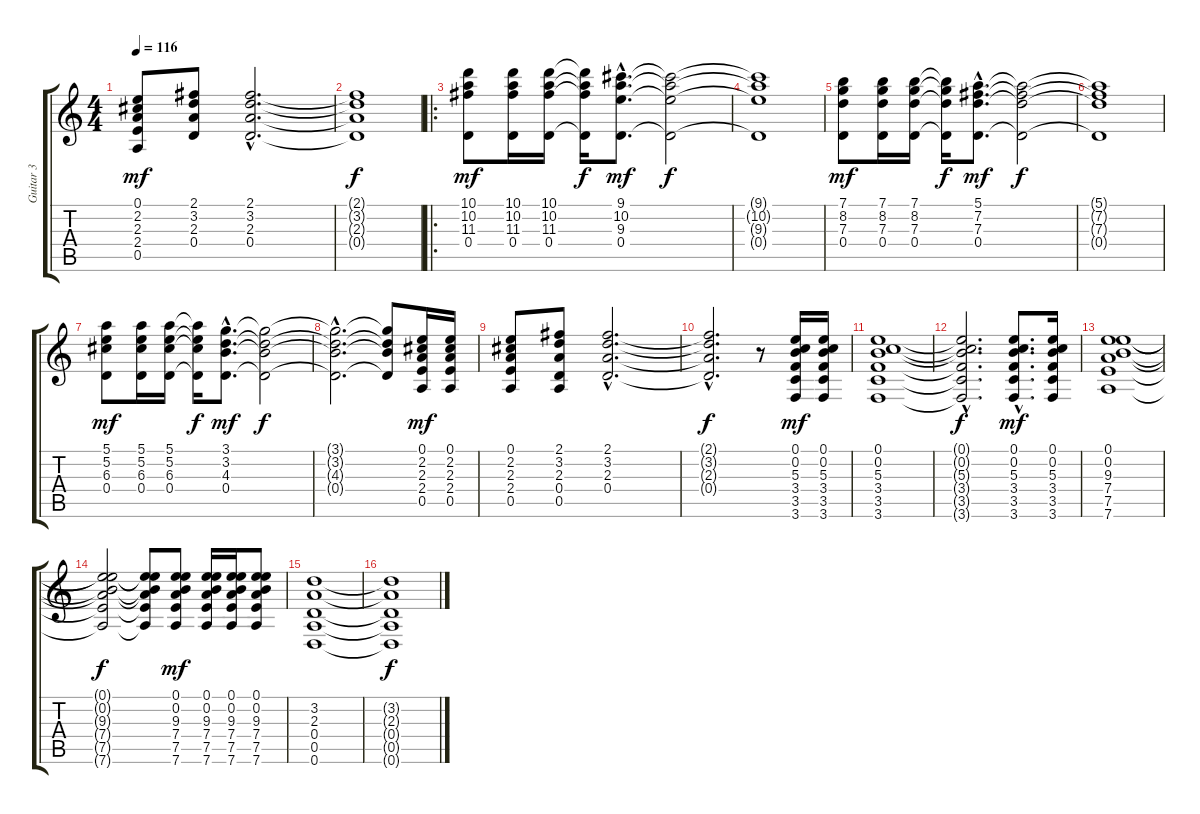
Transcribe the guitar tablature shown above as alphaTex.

\track ("Guitar 3" "Guitar 3") {instrument overdrivenguitar}
\staff {score tabs}
\tuning (E4 B3 G3 D3 A2 D2) {hide}
\ts (4 4)
\tempo 116
\clef g2
\ks c
(0.1 2.2 2.3 2.4 0.5).8{dy mf} (2.1 3.2 2.3 0.4).8 (2.1{hac} 3.2{hac} 2.3{hac} 0.4{hac}).2{d} |
(2.1{t} 3.2{t} 2.3{t} 0.4{t}).1{dy f} |
\ro
(10.1 10.2 11.3 0.4).8{dy mf} (10.1 10.2 11.3 0.4).16 (10.1 10.2 11.3 0.4).16 (10.1{t} 10.2{t} 11.3{t} 0.4{t}).16{dy f} (9.1{hac} 10.2{hac} 9.3{hac} 0.4{hac}).8{d dy mf} (9.1{t} 10.2{t} 9.3{t} 0.4{t}).2{dy f} |
(9.1{t} 10.2{t} 9.3{t} 0.4{t}).1 |
(7.1 8.2 7.3 0.4).8{dy mf} (7.1 8.2 7.3 0.4).16 (7.1 8.2 7.3 0.4).16 (7.1{t} 8.2{t} 7.3{t} 0.4{t}).16{dy f} (5.1{hac} 7.2{hac} 7.3{hac} 0.4{hac}).8{d dy mf} (5.1{t} 7.2{t} 7.3{t} 0.4{t}).2{dy f} |
(5.1{t} 7.2{t} 7.3{t} 0.4{t}).1 |
(5.1 5.2 6.3 0.4).8{dy mf} (5.1 5.2 6.3 0.4).16 (5.1 5.2 6.3 0.4).16 (5.1{t} 5.2{t} 6.3{t} 0.4{t}).16{dy f} (3.1{hac} 3.2{hac} 4.3{hac} 0.4{hac}).8{d dy mf} (3.1{t} 3.2{t} 4.3{t} 0.4{t}).2{dy f} |
(3.1{hac t} 3.2{hac t} 4.3{hac t} 0.4{hac t}).2{d} (3.1{t} 3.2{t} 4.3{t} 0.4{t}).8 (0.1 2.2 2.3 2.4 0.5).16{dy mf} (0.1 2.2 2.3 2.4 0.5).16 |
(0.1 2.2 2.3 2.4 0.5).8 (2.1 3.2 2.3 0.4 0.5).8 (2.1{hac} 3.2{hac} 2.3{hac} 0.4{hac}).2{d} |
(2.1{hac t} 3.2{hac t} 2.3{hac t} 0.4{hac t}).2{d dy f} r.8 (0.1 0.2 5.3 3.4 3.5 3.6).16{dy mf} (0.1 0.2 5.3 3.4 3.5 3.6).16 |
(0.1 0.2 5.3 3.4 3.5 3.6).1 |
(0.1{hac t} 0.2{hac t} 5.3{hac t} 3.4{hac t} 3.5{hac t} 3.6{hac t}).2{d dy f} (0.1{hac} 0.2{hac} 5.3{hac} 3.4{hac} 3.5{hac} 3.6{hac}).8{d dy mf} (0.1 0.2 5.3 3.4 3.5 3.6).16 |
(0.1 0.2 9.3 7.4 7.5 7.6).1 |
(0.1{t} 0.2{t} 9.3{t} 7.4{t} 7.5{t} 7.6{t}).2{dy f} (0.1{t} 0.2{t} 9.3{t} 7.4{t} 7.5{t} 7.6{t}).8 (0.1 0.2 9.3 7.4 7.5 7.6).8{dy mf} (0.1 0.2 9.3 7.4 7.5 7.6).16 (0.1 0.2 9.3 7.4 7.5 7.6).16 (0.1 0.2 9.3 7.4 7.5 7.6).8 |
(3.2 2.3 0.4 0.5 0.6).1 |
(3.2{t} 2.3{t} 0.4{t} 0.5{t} 0.6{t}).1{dy f}
